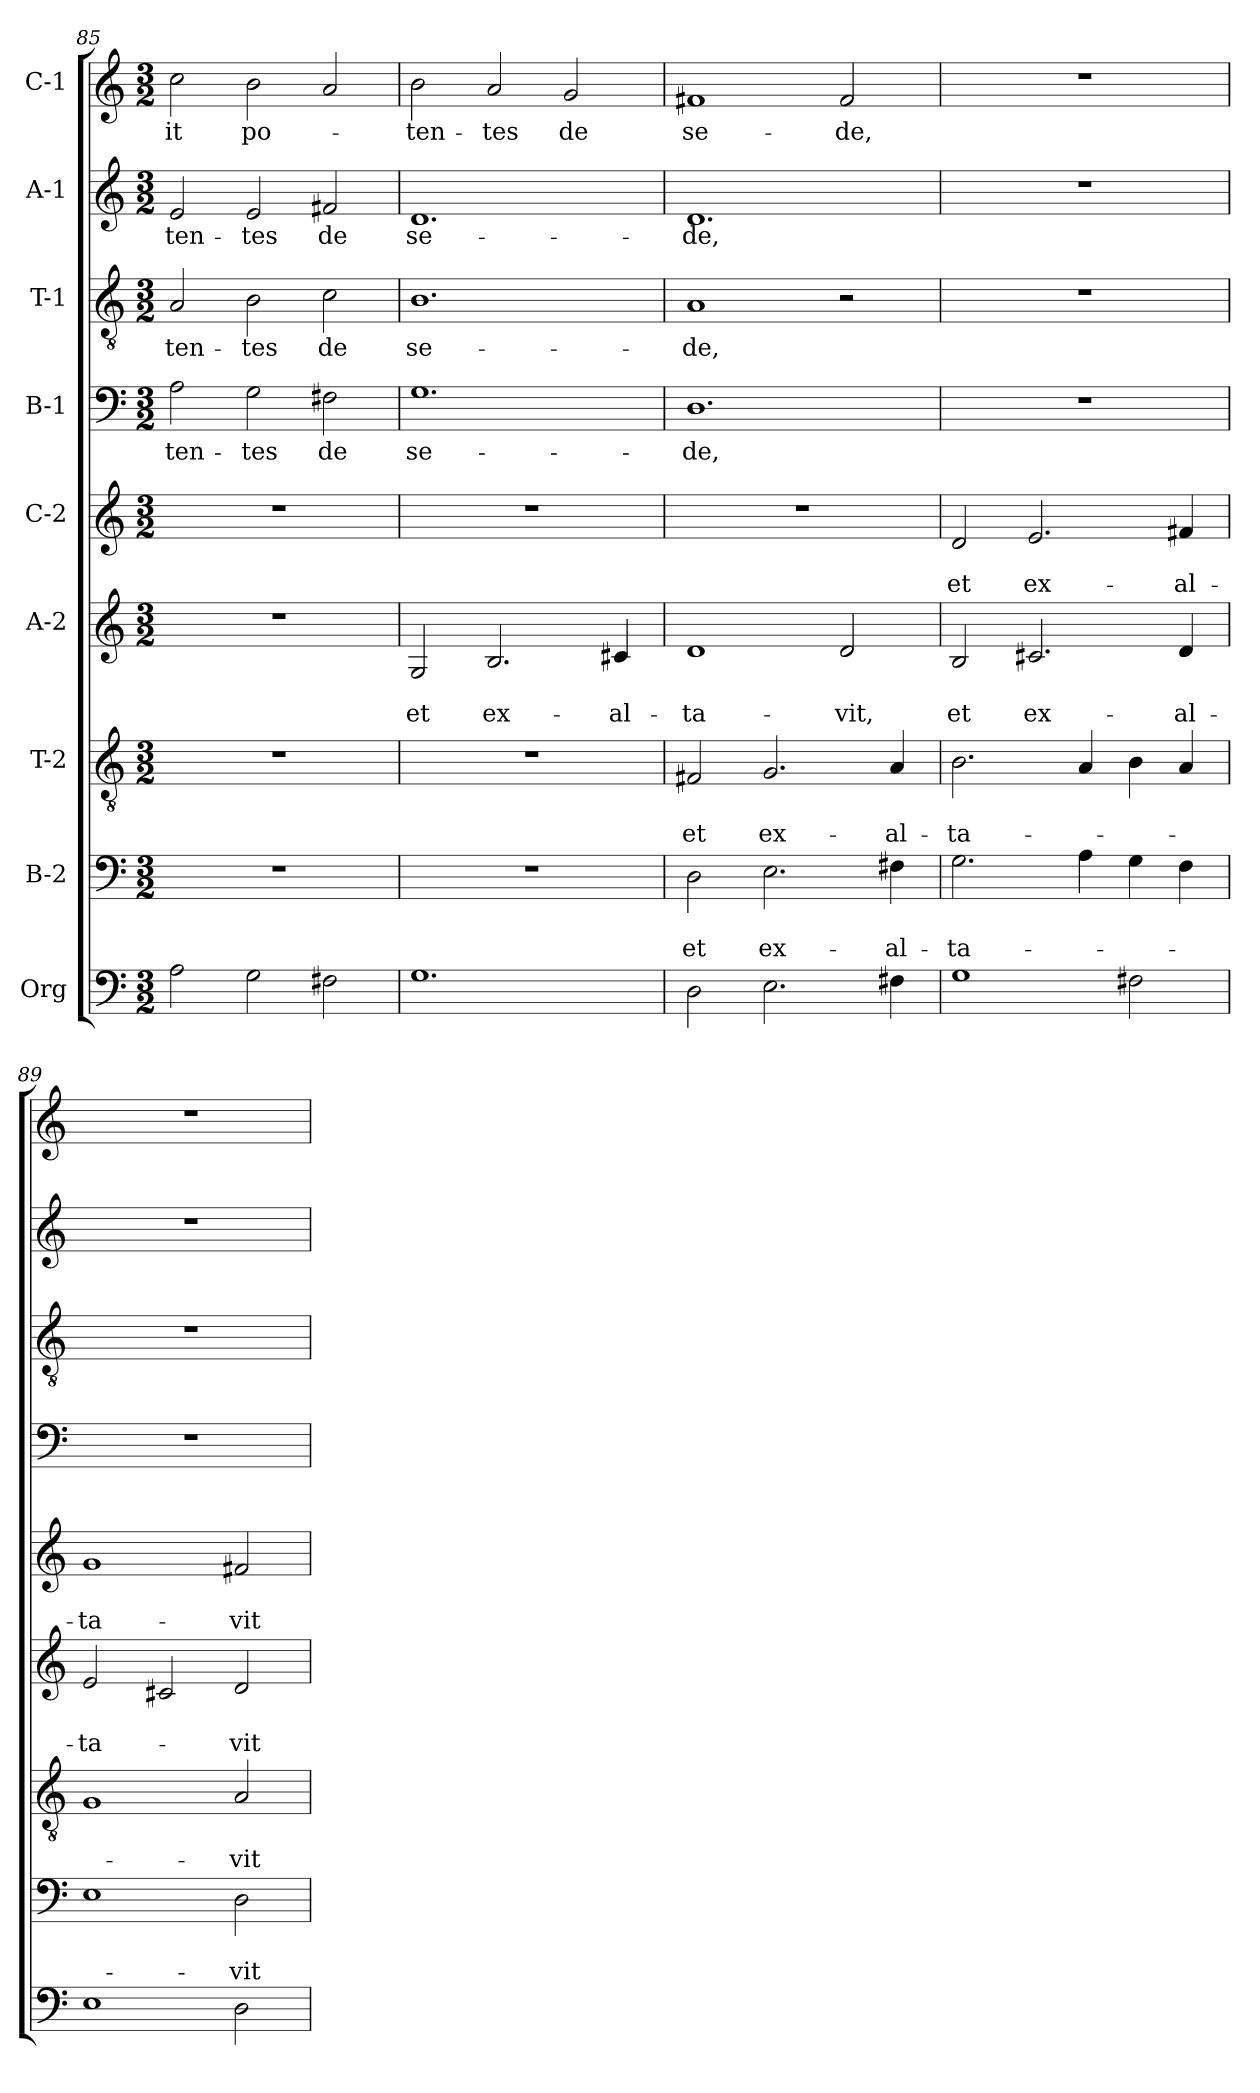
**kern	**kern	**text	**text	**kern	**text	**text	**kern	**text	**text	**kern	**text	**text	**kern	**text	**kern	**text	**kern	**text	**kern	**text
*part9	*part8	*part8	*part8	*part7	*part7	*part7	*part6	*part6	*part6	*part5	*part5	*part5	*part4	*part4	*part3	*part3	*part2	*part2	*part1	*part1
*staff9	*staff8	*staff8	*staff8	*staff7	*staff7	*staff7	*staff6	*staff6	*staff6	*staff5	*staff5	*staff5	*staff4	*staff4	*staff3	*staff3	*staff2	*staff2	*staff1	*staff1
*I"Org	*I"B-2	*	*	*I"T-2	*	*	*I"A-2	*	*	*I"C-2	*	*	*I"B-1	*	*I"T-1	*	*I"A-1	*	*I"C-1	*
*clefF4	*clefF4	*	*	*clefGv2	*	*	*clefG2	*	*	*clefG2	*	*	*clefF4	*	*clefGv2	*	*clefG2	*	*clefG2	*
*k[]	*k[]	*	*	*k[]	*	*	*k[]	*	*	*k[]	*	*	*k[]	*	*k[]	*	*k[]	*	*k[]	*
*C:	*C:	*	*	*C:	*	*	*C:	*	*	*C:	*	*	*C:	*	*C:	*	*C:	*	*C:	*
*M3/2	*M3/2	*	*	*M3/2	*	*	*M3/2	*	*	*M3/2	*	*	*M3/2	*	*M3/2	*	*M3/2	*	*M3/2	*
=85	=85	=85	=85	=85	=85	=85	=85	=85	=85	=85	=85	=85	=85	=85	=85	=85	=85	=85	=85	=85
!	!	!	!	!	!	!	!	!	!	!	!	!	!	!LO:LY:b	!	!LO:LY:b	!	!LO:LY:b	!	!LO:LY:b
2A\	1.r	.	.	1.r	.	.	1.r	.	.	1.r	.	.	2A\	-ten-	2A/	-ten-	2e/	-ten-	2cc\	-it
!	!	!	!	!	!	!	!	!	!	!	!	!	!	!LO:LY:b	!	!LO:LY:b	!	!LO:LY:b	!	!LO:LY:b
2G\	.	.	.	.	.	.	.	.	.	.	.	.	2G\	-tes	2B\	-tes	2e/	-tes	2b\	po-
!	!	!	!	!	!	!	!	!	!	!	!	!	!	!LO:LY:b	!	!LO:LY:b	!	!LO:LY:b	!	!
2F#X\	.	.	.	.	.	.	.	.	.	.	.	.	2F#X\	de	2c\	de	2f#X/	de	2a/	.
!!LO:PB:g=z
=86	=86	=86	=86	=86	=86	=86	=86	=86	=86	=86	=86	=86	=86	=86	=86	=86	=86	=86	=86	=86
!	!	!	!	!	!	!	!	!	!LO:LY:b	!	!	!	!	!LO:LY:b	!	!LO:LY:b	!	!LO:LY:b	!	!LO:LY:b
1.G	1.r	.	.	1.r	.	.	2G/	.	et	1.r	.	.	1.G	se-	1.B	se-	1.d	se-	2b\	-ten-
!	!	!	!	!	!	!	!	!	!LO:LY:b	!	!	!	!	!	!	!	!	!	!	!LO:LY:b
.	.	.	.	.	.	.	2.B/	.	ex-	.	.	.	.	.	.	.	.	.	2a/	-tes
!	!	!	!	!	!	!	!	!	!	!	!	!	!	!	!	!	!	!	!	!LO:LY:b
.	.	.	.	.	.	.	.	.	.	.	.	.	.	.	.	.	.	.	2g/	de
!	!	!	!	!	!	!	!	!	!LO:LY:b	!	!	!	!	!	!	!	!	!	!	!
.	.	.	.	.	.	.	4c#X/	.	-al-	.	.	.	.	.	.	.	.	.	.	.
=87	=87	=87	=87	=87	=87	=87	=87	=87	=87	=87	=87	=87	=87	=87	=87	=87	=87	=87	=87	=87
!	!	!	!LO:LY:b	!	!	!LO:LY:b	!	!	!LO:LY:b	!	!	!	!	!LO:LY:b	!	!LO:LY:b	!	!LO:LY:b	!	!LO:LY:b
2D\	2D\	.	et	2F#X/	.	et	1d	.	-ta-	1.r	.	.	1.D	-de,	1A	-de,	1.d	-de,	1f#X	se-
!	!	!	!LO:LY:b	!	!	!LO:LY:b	!	!	!	!	!	!	!	!	!	!	!	!	!	!
2.E\	2.E\	.	ex-	2.G/	.	ex-	.	.	.	.	.	.	.	.	.	.	.	.	.	.
!	!	!	!	!	!	!	!	!	!LO:LY:b	!	!	!	!	!	!	!	!	!	!	!LO:LY:b
.	.	.	.	.	.	.	2d/	.	-vit,	.	.	.	.	.	2r	.	.	.	2f#/	-de,
!	!	!	!LO:LY:b	!	!	!LO:LY:b	!	!	!	!	!	!	!	!	!	!	!	!	!	!
4F#X\	4F#X\	.	-al-	4A/	.	-al-	.	.	.	.	.	.	.	.	.	.	.	.	.	.
=88	=88	=88	=88	=88	=88	=88	=88	=88	=88	=88	=88	=88	=88	=88	=88	=88	=88	=88	=88	=88
!	!	!	!LO:LY:b	!	!	!LO:LY:b	!	!	!LO:LY:b	!	!	!LO:LY:b	!	!	!	!	!	!	!	!
1G	2.G\	.	-ta-	2.B\	.	-ta-	2B/	.	et	2d/	.	et	1.r	.	1.r	.	1.r	.	1.r	.
!	!	!	!	!	!	!	!	!	!LO:LY:b	!	!	!LO:LY:b	!	!	!	!	!	!	!	!
.	.	.	.	.	.	.	2.c#X/	.	ex-	2.e/	.	ex-	.	.	.	.	.	.	.	.
.	4A\	.	.	4A/	.	.	.	.	.	.	.	.	.	.	.	.	.	.	.	.
2F#X\	4G\	.	.	4B\	.	.	.	.	.	.	.	.	.	.	.	.	.	.	.	.
!	!	!	!	!	!	!	!	!	!LO:LY:b	!	!	!LO:LY:b	!	!	!	!	!	!	!	!
.	4F\	.	.	4A/	.	.	4d/	.	-al-	4f#X/	.	-al-	.	.	.	.	.	.	.	.
=89	=89	=89	=89	=89	=89	=89	=89	=89	=89	=89	=89	=89	=89	=89	=89	=89	=89	=89	=89	=89
!	!	!	!	!	!	!	!	!	!LO:LY:b	!	!	!LO:LY:b	!	!	!	!	!	!	!	!
1E	1E	.	.	1G	.	.	2e/	.	-ta-	1g	.	-ta-	1.r	.	1.r	.	1.r	.	1.r	.
.	.	.	.	.	.	.	2c#X/	.	.	.	.	.	.	.	.	.	.	.	.	.
!	!	!	!LO:LY:b	!	!	!LO:LY:b	!	!	!LO:LY:b	!	!	!LO:LY:b	!	!	!	!	!	!	!	!
2D\	2D\	.	-vit	2A/	.	-vit	2d/	.	-vit	2f#X/	.	-vit	.	.	.	.	.	.	.	.
=	=	=	=	=	=	=	=	=	=	=	=	=	=	=	=	=	=	=	=	=
*-	*-	*-	*-	*-	*-	*-	*-	*-	*-	*-	*-	*-	*-	*-	*-	*-	*-	*-	*-	*-
